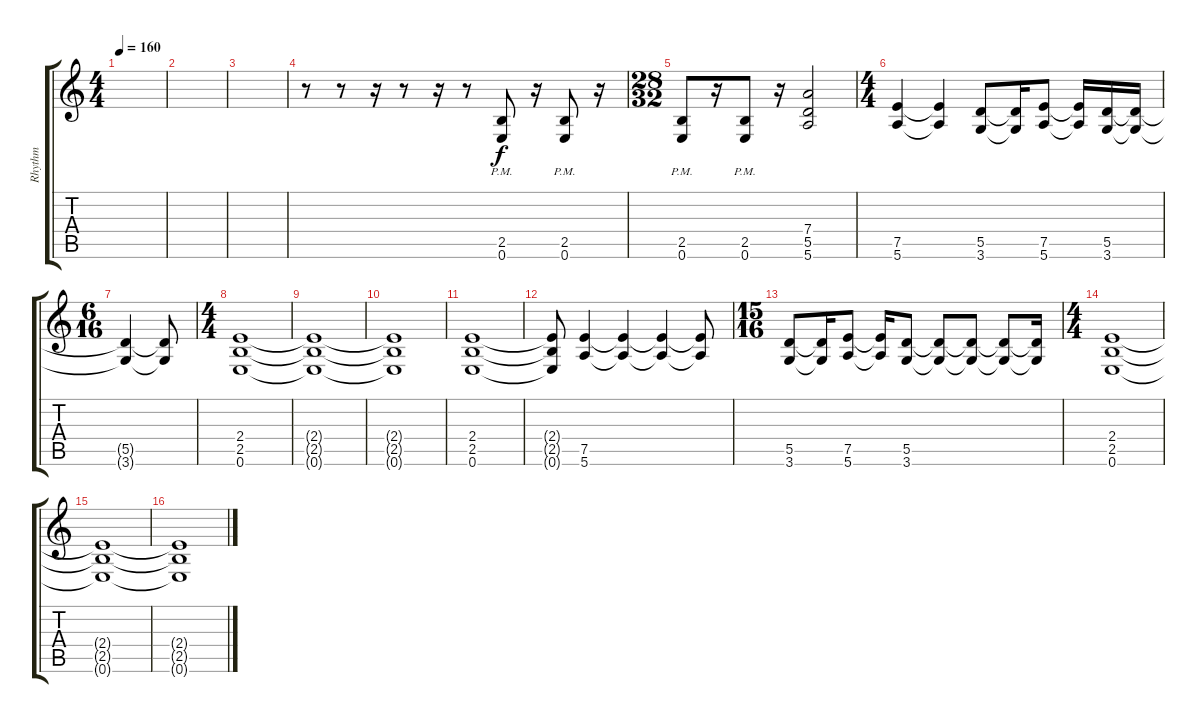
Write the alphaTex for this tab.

\track ("Rhythm" "Rhythm") {instrument distortionguitar}
\staff {score tabs}
\tuning (E4 B3 G3 D3 A2 E2) {hide}
\ts (4 4)
\tempo 160
\clef g2
\ks c
|
|
|
r.8 r.8 r.16 r.8 r.16 r.8 (2.5{pm} 0.6{pm}).8{volume 16} r.16 (2.5{pm} 0.6{pm}).8 r.16 |
\ts (28 32)
(2.5{pm} 0.6{pm}).8 r.16 (2.5{pm} 0.6{pm}).8 r.16 (7.4 5.5 5.6).2 |
\ts (4 4)
(7.5 5.6).4{volume 16} (7.5{t} 5.6{t}).4 (5.5 3.6).8 (5.5{t} 3.6{t}).16 (7.5 5.6).8 (7.5{t} 5.6{t}).16 (5.5 3.6).16 (5.5{t} 3.6{t}).16 |
\ts (6 16)
(5.5{t} 3.6{t}).4 (5.5{t} 3.6{t}).8 |
\ts (4 4)
(2.4 2.5 0.6).1 |
(2.4{t} 2.5{t} 0.6{t}).1 |
(2.4{t} 2.5{t} 0.6{t}).1 |
(2.4 2.5 0.6).1 |
(2.4{t} 2.5{t} 0.6{t}).8 (7.5 5.6).4 (7.5{t} 5.6{t}).4 (7.5{t} 5.6{t}).4 (7.5{t} 5.6{t}).8 |
\ts (15 16)
(5.5 3.6).8 (5.5{t} 3.6{t}).16 (7.5 5.6).8 (7.5{t} 5.6{t}).16 (5.5 3.6).8 (5.5{t} 3.6{t}).8 (5.5{t} 3.6{t}).8 (5.5{t} 3.6{t}).8 (5.5{t} 3.6{t}).16 |
\ts (4 4)
(2.4 2.5 0.6).1 |
(2.4{t} 2.5{t} 0.6{t}).1 |
(2.4{t} 2.5{t} 0.6{t}).1
